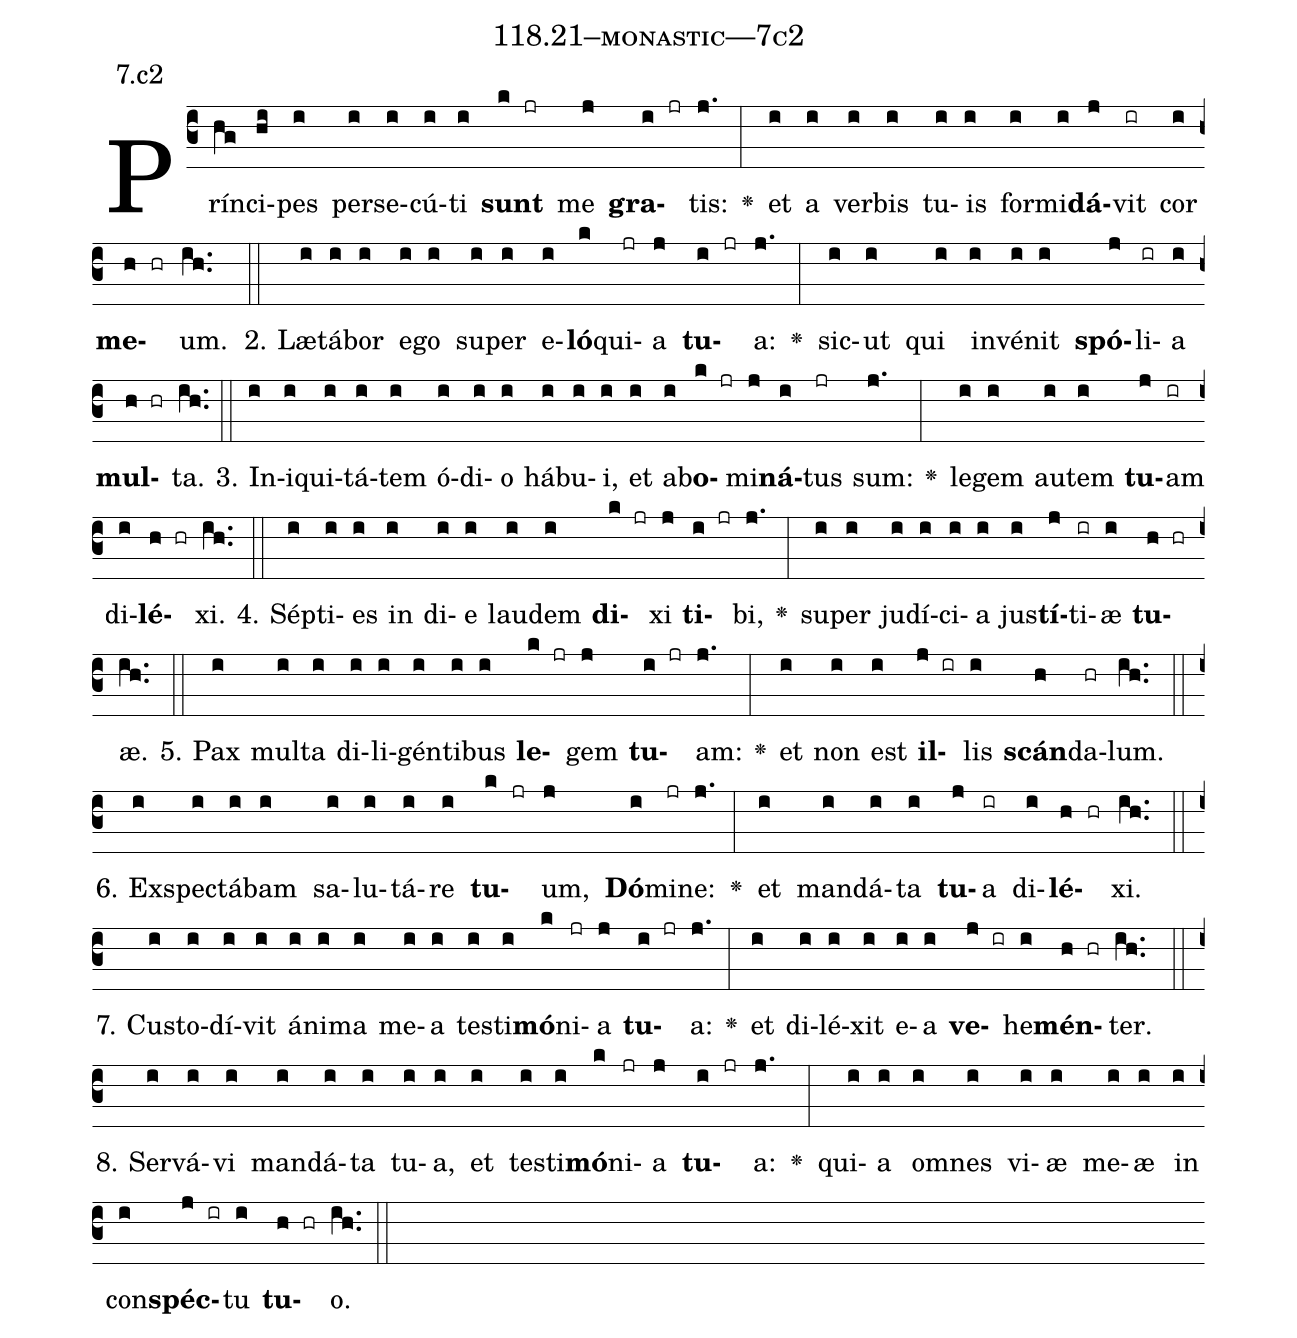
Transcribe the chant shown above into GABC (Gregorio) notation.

name: 118.21--monastic---7c2;
annotation: 7.c2;
%%
(c3)Prín(hg)ci(hi)pes(i) per(i)se(i)cú(i)ti(i) <b>sunt</b>(k jr) me(j) <b>gra</b>(i jr)tis:(j.) <v>\greheightstar</v>(:) et(i) a(i) ver(i)bis(i) tu(i)is(i) for(i)mi(i)<b>dá</b>(j)vit(ir) cor(i) <b>me</b>(h hr)um.(ih..) (::)
2. Læ(i)tá(i)bor(i) e(i)go(i) su(i)per(i) e(i)<b>ló</b>(k)qui(jr)a(j) <b>tu</b>(i jr)a:(j.) <v>\greheightstar</v>(:) sic(i)ut(i) qui(i) in(i)vé(i)nit(i) <b>spó</b>(j)li(ir)a(i) <b>mul</b>(h hr)ta.(ih..) (::)
3. In(i)i(i)qui(i)tá(i)tem(i) ó(i)di(i)o(i) há(i)bu(i)i,(i) et(i) ab(i)<b>o</b>(k jr)mi(j)<b>ná</b>(i)tus(jr) sum:(j.) <v>\greheightstar</v>(:) le(i)gem(i) au(i)tem(i) <b>tu</b>(j)am(ir) di(i)<b>lé</b>(h hr)xi.(ih..) (::)
4. Sép(i)ti(i)es(i) in(i) di(i)e(i) lau(i)dem(i) <b>di</b>(k jr)xi(j) <b>ti</b>(i jr)bi,(j.) <v>\greheightstar</v>(:) su(i)per(i) ju(i)dí(i)ci(i)a(i) jus(i)<b>tí</b>(j)ti(ir)æ(i) <b>tu</b>(h hr)æ.(ih..) (::)
5. Pax(i) mul(i)ta(i) di(i)li(i)gén(i)ti(i)bus(i) <b>le</b>(k jr)gem(j) <b>tu</b>(i jr)am:(j.) <v>\greheightstar</v>(:) et(i) non(i) est(i) <b>il</b>(j ir)lis(i) <b>scán</b>(h)da(hr)lum.(ih..) (::)
6. Ex(i)spec(i)tá(i)bam(i) sa(i)lu(i)tá(i)re(i) <b>tu</b>(k jr)um,(j) <b>Dó</b>(i)mi(jr)ne:(j.) <v>\greheightstar</v>(:) et(i) man(i)dá(i)ta(i) <b>tu</b>(j)a(ir) di(i)<b>lé</b>(h hr)xi.(ih..) (::)
7. Cus(i)to(i)dí(i)vit(i) á(i)ni(i)ma(i) me(i)a(i) tes(i)ti(i)<b>mó</b>(k)ni(jr)a(j) <b>tu</b>(i jr)a:(j.) <v>\greheightstar</v>(:) et(i) di(i)lé(i)xit(i) e(i)a(i) <b>ve</b>(j ir)he(i)<b>mén</b>(h hr)ter.(ih..) (::)
8. Ser(i)vá(i)vi(i) man(i)dá(i)ta(i) tu(i)a,(i) et(i) tes(i)ti(i)<b>mó</b>(k)ni(jr)a(j) <b>tu</b>(i jr)a:(j.) <v>\greheightstar</v>(:) qui(i)a(i) om(i)nes(i) vi(i)æ(i) me(i)æ(i) in(i) con(i)<b>spéc</b>(j ir)tu(i) <b>tu</b>(h hr)o.(ih..) (::)
